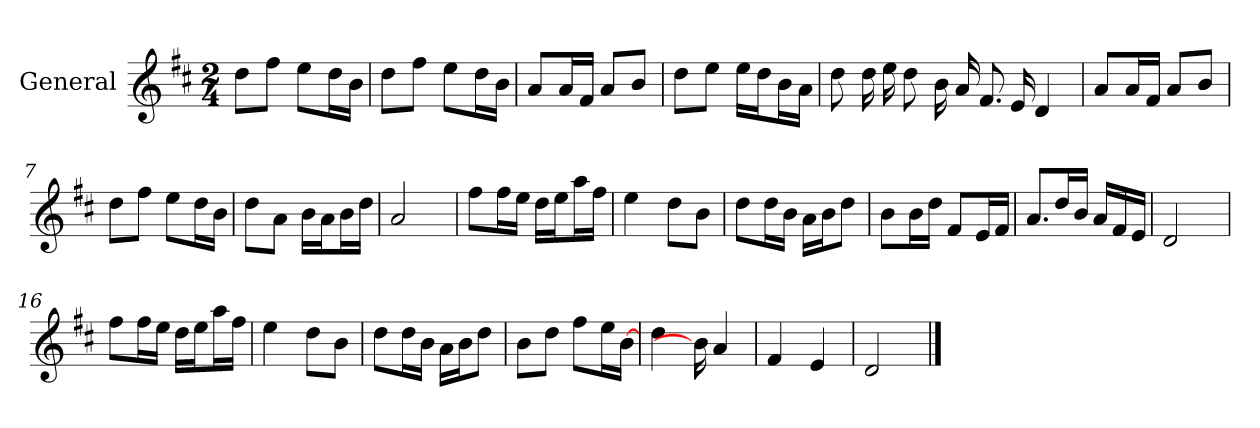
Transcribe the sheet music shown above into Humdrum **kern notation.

**kern
*part1
*staff1
*I"General
*clefG2
*k[f#c#]
*M2/4
*MM72
=1
8dd\L
8ff#\J
8ee\L
16dd\L
16b\JJ
=2
8dd\L
8ff#\J
8ee\L
16dd\L
16b\JJ
=3
8a/L
16a/L
16f#/JJ
8a/L
8b/J
=4
8dd\L
8ee\J
16ee\LL
16dd\J
16b\L
16a\JJ
=5
8dd
16dd
16ee
8dd
16b
16a
!LO:N:vis=8.
8f#
16e
4d
=6
8a/L
16a/L
16f#/JJ
8a/L
8b/J
=7
8dd\L
8ff#\J
8ee\L
16dd\L
16b\JJ
=8
8dd\L
8a\J
16b\LL
16a\J
16b\L
16dd\JJ
=9
2a
=10
8ff#\L
16ff#\L
16ee\JJ
16dd\LL
16ee\J
16aa\L
16ff#\JJ
=11
4ee
8dd\L
8b\J
=12
8dd\L
16dd\L
16b\JJ
16a\LL
16b\J
8dd\J
=13
8b\L
16b\L
16dd\JJ
8f#/L
16e/L
16f#/JJ
=14
!LO:N:vis=8.
8a/L
16dd/L
16b/JJ
16a/LL
16f#/
16e/JJ
=15
2d
=16
8ff#\L
16ff#\L
16ee\JJ
16dd\LL
16ee\J
16aa\L
16ff#\JJ
=17
4ee
8dd\L
8b\J
=18
8dd\L
16dd\L
16b\JJ
16a\LL
16b\J
8dd\J
=19
8b\L
8dd\J
8ff#\L
16ee\L
[16b\JJ
=20
4dd
16b]
4a
=21
4f#
4e
=22
2d
==
*-
